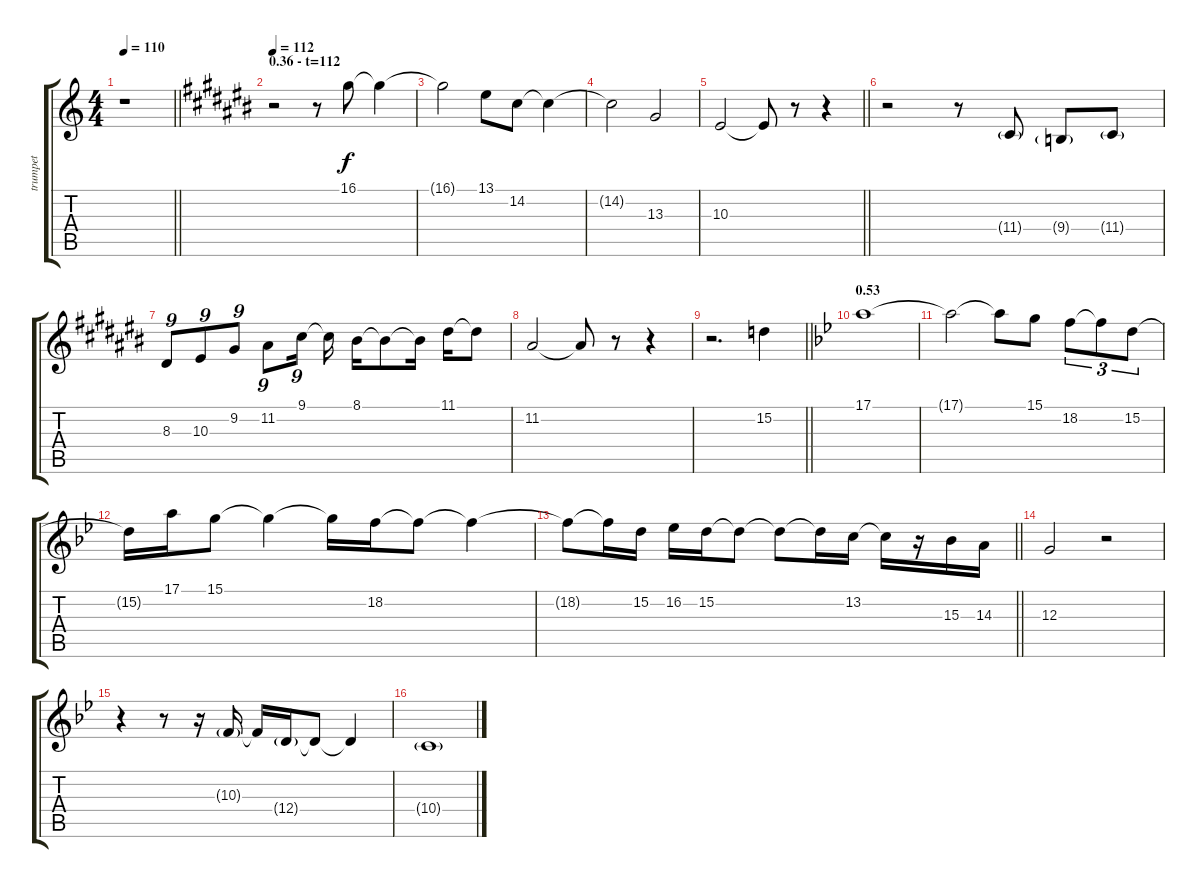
\track ("trumpet" "trumpet") {instrument trumpet}
\staff {score tabs}
\tuning (E4 B3 G3 D3 A2 E2) {hide}
\ts (4 4)
\tempo 110
\clef g2
\barLineRight lightlight
\ks c
r.1{dy f} |
\section ("" "0.36 - t=112")
\tempo 112
\ks c#
r.2 r.8 16.1.8 16.1{t}.4 |
16.1{t}.2 13.1.8 14.2.8 14.2{t}.4 |
14.2{t}.2 13.3.2 |
\barLineRight lightlight
10.3.2 10.3{t}.8 r.8 r.4 |
r.2 r.8 11.4{g}.8 9.4{g}.8 11.4{g}.8 |
8.3.8{tu (9 8)} 10.3.8{tu (9 8)} 9.2.8{tu (9 8)} 11.2.8{tu (9 8)} 9.1.16{tu (9 8)} 9.1{t}.16 8.1.16 8.1{t}.8 8.1{t}.16 11.1.16 11.1{t}.8 |
11.2.2 11.2{t}.8 r.8 r.4 |
\barLineRight lightlight
r.2{d} 15.2.4 |
\section ("" "0.53")
\ks bb
17.1.1 |
17.1{t}.2 17.1{t}.8 15.1.8 18.2.8{tu (3 2)} 18.2{t}.8{tu (3 2)} 15.2.8{tu (3 2)} |
15.2{t}.16 17.1.16 15.1.8 15.1{t}.4 15.1{t}.16 18.2.16 18.2{t}.8 18.2{t}.4 |
\barLineRight lightlight
18.2{t}.8 18.2{t}.16 15.2.16 16.2.16 15.2.16 15.2{t}.8 15.2{t}.8 15.2{t}.16 13.2.16 13.2{t}.16 r.16 15.3.16 14.3.16 |
12.3.2 r.2 |
r.4 r.8 r.16 10.3{g}.16 10.3{t}.16 12.4{g}.16 12.4{t}.8 12.4{t}.4 |
10.4{g}.1
